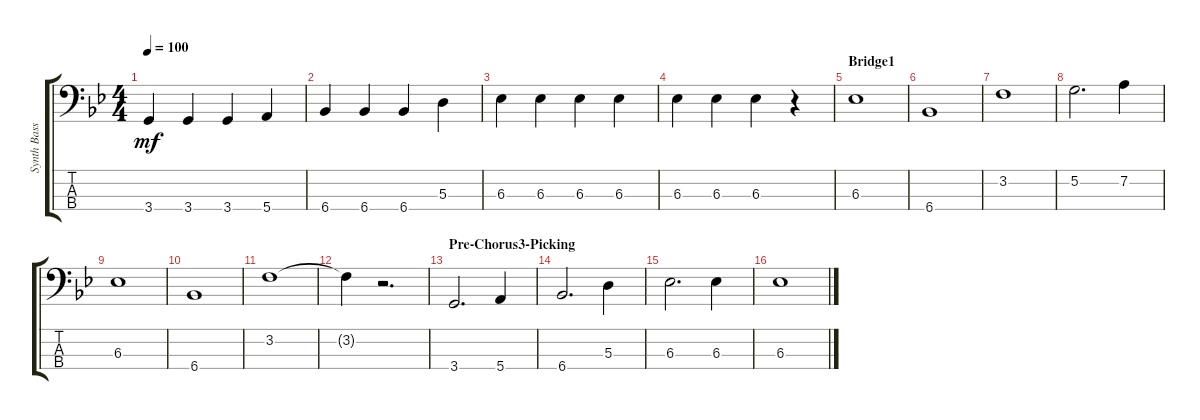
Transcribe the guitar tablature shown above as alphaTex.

\track ("Synth Bass" "Synth Bass") {instrument acousticbass}
\staff {score tabs}
\tuning (G2 D2 A1 E1) {hide}
\ts (4 4)
\tempo 100
\clef f4
\ks gminor
3.4.4{dy mf} 3.4.4 3.4.4 5.4.4 |
6.4.4 6.4.4 6.4.4 5.3.4 |
6.3.4 6.3.4 6.3.4 6.3.4 |
6.3.4 6.3.4 6.3.4 r.4 |
\section ("" "Bridge1")
6.3.1 |
6.4.1 |
3.2.1 |
5.2.2{d} 7.2.4 |
6.3.1 |
6.4.1 |
3.2.1 |
3.2{t}.4 r.2{d} |
\section ("" "Pre-Chorus3-Picking")
3.4.2{d} 5.4.4 |
6.4.2{d} 5.3.4 |
6.3.2{d} 6.3.4 |
6.3.1
